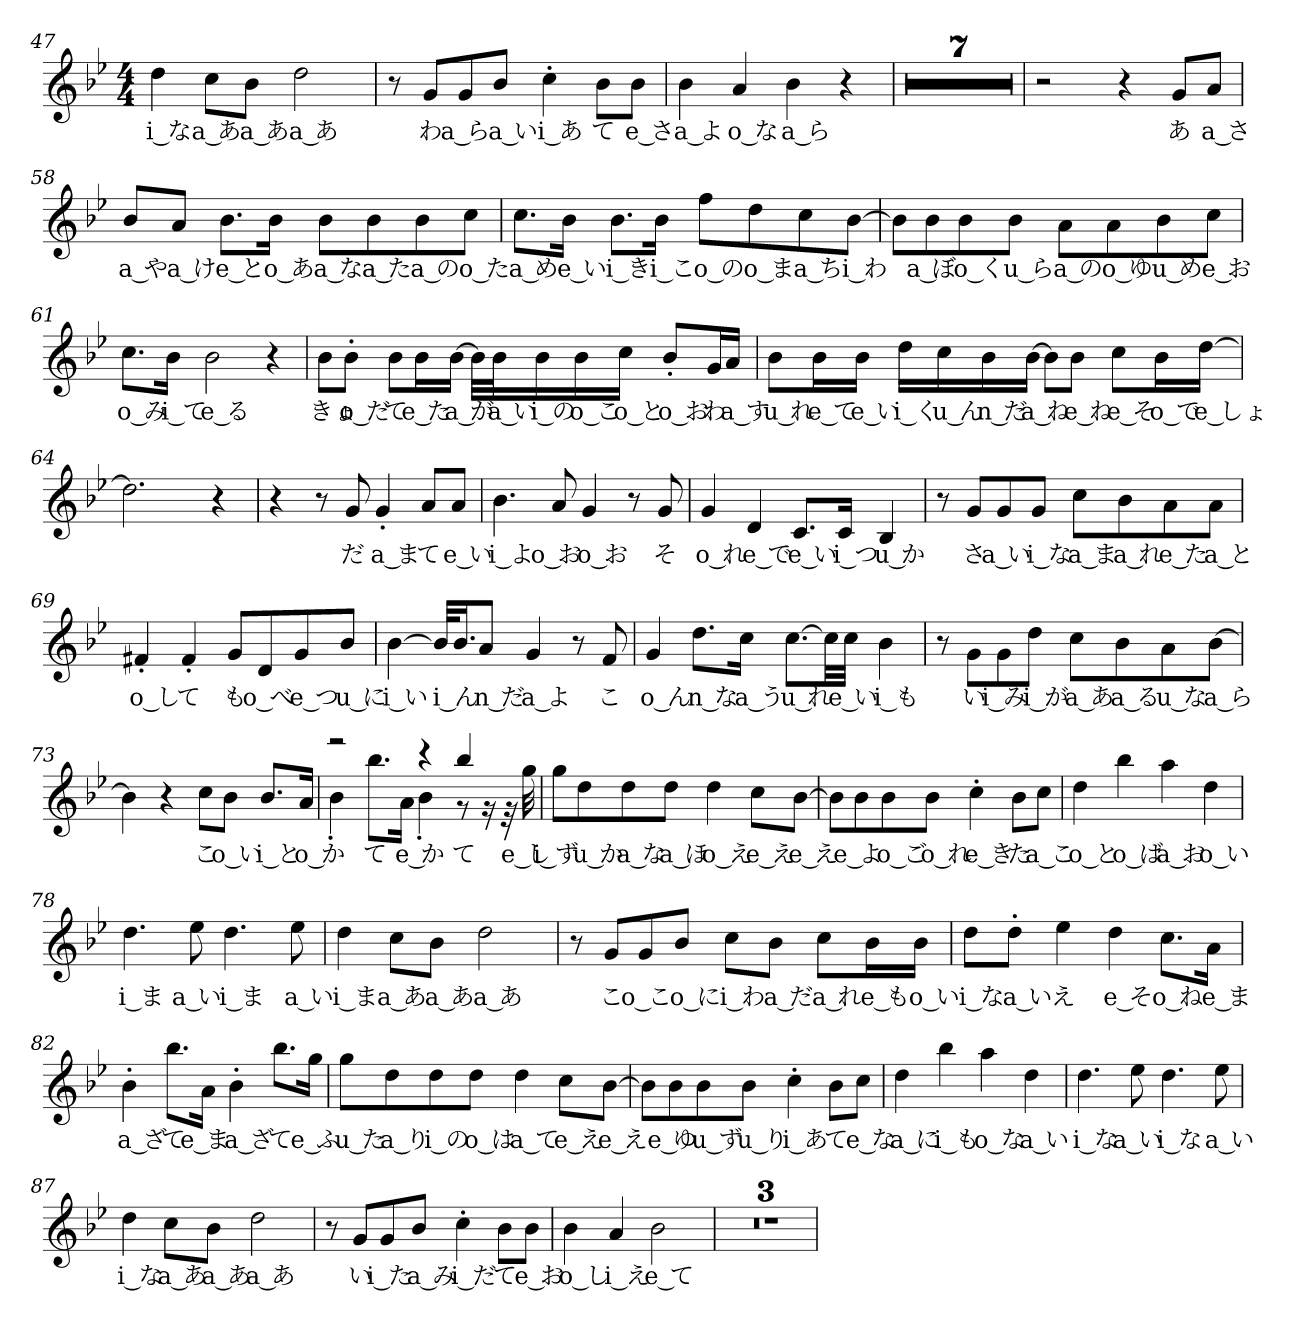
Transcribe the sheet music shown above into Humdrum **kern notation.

**kern	**text
*part1	*part1
*staff1	*staff1
*clefG2	*
*k[b-e-]	*
*M4/4	*
=47	=47
4dd	i な
8ccL	a あ
8b-J	a あ
2dd	a あ
=48	=48
8r	.
8gL	- わ
8g	a ら
8b-J	a い
4cc'	i あ
8b-L	- て
8b-J	e さ
=49	=49
4b-	a よ
4a	o な
4b-	a ら
4r	.
=50	=50
1r	.
=51	=51
1r	.
=52	=52
1r	.
=53	=53
1r	.
=54	=54
1r	.
=55	=55
1r	.
=56	=56
1r	.
=57	=57
2r	.
4r	.
8gL	- あ
8aJ	a さ
=58	=58
8b-L	a や
8aJ	a け
8.b-L	e と
16b-Jk	o あ
8b-L	a な
8b-	a た
8b-	a の
8ccJ	o た
=59	=59
8.ccL	a め
16b-Jk	e い
8.b-L	i き
16b-Jk	i こ
8ffL	o の
8dd	o ま
8cc	a ち
[8b-J	i わ
=60	=60
8b-L]	.
8b-	a ぼ
8b-	o く
8b-J	u ら
8aL	a の
8a	o ゆ
8b-	u め
8ccJ	e お
=61	=61
8.ccL	o み
16b-Jk	i て
2b-	e る
4r	.
=62	=62
8b-L	- きょ
8b-'J	o だ
8b-L	- て
16b-L	e た
[16b-JJ	a が
32b-LLL]	.
32b-J	a い
16b-	i の
16b-	o こ
16ccJJ	o と
8b-'L	o お
16gL	- わ
16aJJ	a す
=63	=63
8b-L	u れ
16b-L	e て
16b-JJ	e い
16ddLL	i く
16cc	u ん
16b-	n だ
[16b-JJ	a ね
8b-L]	.
8b-J	e ね
8ccL	e そ
16b-L	o で
[16ddJJ	e しょ
=64	=64
2.dd]	.
4r	.
=65	=65
4r	.
8r	.
8g	- だ
4g'	a ま
8aL	- て
8aJ	e い
=66	=66
4.b-	i よ
8a	o お
4g	o お
8r	.
8g	- そ
=67	=67
4g	o れ
4d	e で
8.cL	e い
16cJk	i つ
4B-	u か
=68	=68
8r	.
8gL	- さ
8g	a い
8gJ	i な
8ccL	a ま
8b-	a れ
8a	e た
8aJ	a と
=69	=69
4f#X'	o し
4f#'	- て
8gL	- も
8d	o べ
8g	e つ
8b-J	u に
=70	=70
[4b-	i い
32b-KLL]	.
16.b-J	i ん
8aJ	n だ
4g	a よ
8r	.
8f	- こ
=71	=71
4g	o ん
8.ddL	n な
16ccJk	a う
[8.ccL	u れ
32ccLL]	.
32ccJJJ	e い
4b-	i も
=72	=72
8r	.
8gL	- い
8g	i み
8ddJ	i が
8ccL	a あ
8b-	a る
8a	u な
[8b-J	a ら
=73	=73
4b-]	.
4r	.
8ccL	- こ
8b-J	o い
8.b-L	i と
16aJk	o か
=74	=74
*^	*
2r	4b-'	.
.	8.bb-L	- て
.	16aJk	e か
4r	4b-'	.
4bb-	8r	- て
.	16r	.
.	32r	.
.	32gg	e し
*v	*v	*
=75	=75
8ggL	i ず
8dd	u か
8dd	a な
8ddJ	a ほ
4dd	o え
8ccL	e え
[8b-J	e え
=76	=76
8b-L]	.
8b-	e よ
8b-	o ご
8b-J	o れ
4cc'	e き
8b-L	- た
8ccJ	a こ
=77	=77
4dd	o と
4bb-	o ば
4aa	a お
4dd	o い
=78	=78
4.dd	i ま
8ee-	a い
4.dd	i ま
8ee-	a い
=79	=79
4dd	i ま
8ccL	a あ
8b-J	a あ
2dd	a あ
=80	=80
8r	.
8gL	- こ
8g	o こ
8b-J	o に
8ccL	i わ
8b-J	a だ
8ccL	a れ
16b-L	e も
16b-JJ	o い
=81	=81
8ddL	i な
8dd'J	a い
4ee-	- え
4dd	e そ
8.ccL	o ね
16aJk	e ま
=82	=82
4b-'	a ざ
8.bb-L	- て
16aJk	e ま
4b-'	a ざ
8.bb-L	- て
16ggJk	e ふ
=83	=83
8ggL	u た
8dd	a り
8dd	i の
8ddJ	o は
4dd	a て
8ccL	e え
[8b-J	e え
=84	=84
8b-L]	.
8b-	e ゆ
8b-	u ず
8b-J	u り
4cc'	i あ
8b-L	- て
8ccJ	e な
=85	=85
4dd	a に
4bb-	i も
4aa	o な
4dd	a い
=86	=86
4.dd	i な
8ee-	a い
4.dd	i な
8ee-	a い
=87	=87
4dd	i な
8ccL	a あ
8b-J	a あ
2dd	a あ
=88	=88
8r	.
8gL	- い
8g	i た
8b-J	a み
4cc'	i だ
8b-L	- て
8b-J	e お
=89	=89
4b-	o し
4a	i え
2b-	e て
=90	=90
1r	.
=91	=91
1r	.
=92	=92
1r	.
=	=
*-	*-
